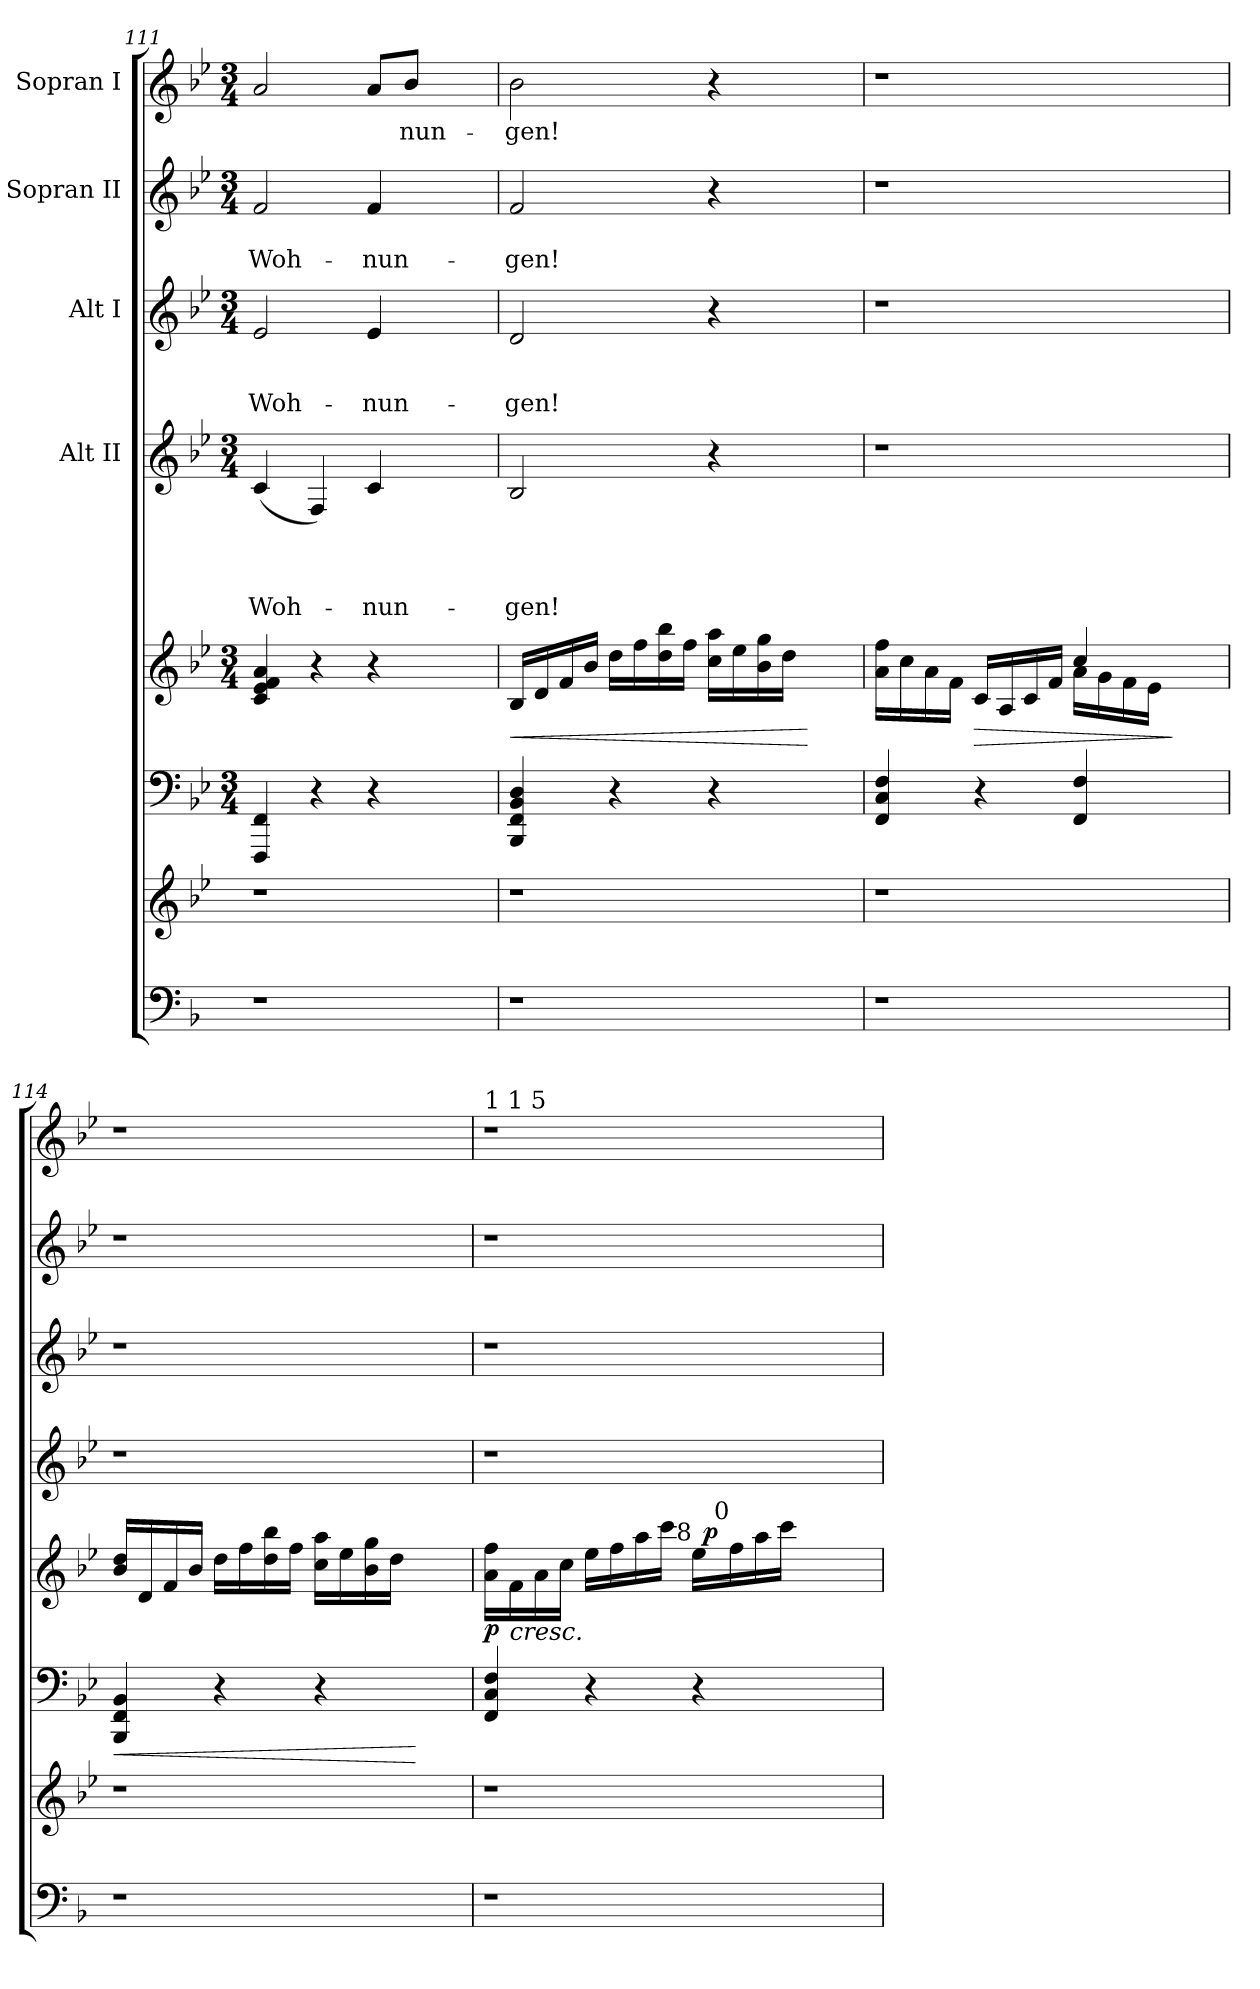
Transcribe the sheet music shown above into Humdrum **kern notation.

**kern	**kern	**kern	**dynam	**kern	**dynam	**kern	**text	**text	**text	**text	**kern	**text	**text	**text	**kern	**text	**text	**kern	**text
*part8	*part7	*part6	*part6	*part5	*part5	*part4	*part4	*part4	*part4	*part4	*part3	*part3	*part3	*part3	*part2	*part2	*part2	*part1	*part1
*staff8	*staff7	*staff6	*staff6	*staff5	*staff5	*staff4	*staff4	*staff4	*staff4	*staff4	*staff3	*staff3	*staff3	*staff3	*staff2	*staff2	*staff2	*staff1	*staff1
*	*	*	*	*	*	*I"Alt II	*	*	*	*	*I"Alt I	*	*	*	*I"Sopran II	*	*	*I"Sopran I	*
!!LO:PB:g=z
*clefF4	*clefG2	*clefF4	*	*clefG2	*	*clefG2	*	*	*	*	*clefG2	*	*	*	*clefG2	*	*	*clefG2	*
*k[b-]	*k[b-e-]	*k[b-e-]	*	*k[b-e-]	*	*k[b-e-]	*	*	*	*	*k[b-e-]	*	*	*	*k[b-e-]	*	*	*k[b-e-]	*
*F:	*B-:	*B-:	*	*B-:	*	*B-:	*	*	*	*	*B-:	*	*	*	*B-:	*	*	*B-:	*
*	*	*M3/4	*	*M3/4	*	*M3/4	*	*	*	*	*M3/4	*	*	*	*M3/4	*	*	*M3/4	*
=111	=111	=111	=111	=111	=111	=111	=111	=111	=111	=111	=111	=111	=111	=111	=111	=111	=111	=111	=111
!	!	!	!	!	!	!	!	!	!	!LO:LY:b	!	!	!	!LO:LY:b	!	!	!LO:LY:b	!	!
1r	1r	4FFF/ 4FF/	.	4c/ 4e-/ 4f/ 4a/	.	(<4c/	.	.	.	Woh-	2e-/	.	.	Woh-	2f/	.	Woh-	2a/	.
.	.	4r	.	4r	.	4F/)	.	.	.	.	.	.	.	.	.	.	.	.	.
!	!	!	!	!	!	!	!	!	!	!LO:LY:b	!	!	!	!LO:LY:b	!	!	!LO:LY:b	!	!
.	.	4r	.	4r	.	4c/	.	.	.	-nun-	4e-/	.	.	-nun-	4f/	.	-nun-	8a/L	.
!	!	!	!	!	!	!	!	!	!	!	!	!	!	!	!	!	!	!	!LO:LY:b
.	.	.	.	.	.	.	.	.	.	.	.	.	.	.	.	.	.	8b-/J	-nun-
.	.	4ryy	.	4ryy	.	4ryy	.	.	.	.	4ryy	.	.	.	4ryy	.	.	4ryy	.
=112	=112	=112	=112	=112	=112	=112	=112	=112	=112	=112	=112	=112	=112	=112	=112	=112	=112	=112	=112
!	!	!	!	!	!LO:HP:b	!	!	!	!	!LO:LY:b	!	!	!	!LO:LY:b	!	!	!LO:LY:b	!	!LO:LY:b
1r	1r	4BBB-/ 4FF/ 4BB-/ 4D/	.	16B-/LL	<	2B-/	.	.	.	-gen!	2d/	.	.	-gen!	2f/	.	-gen!	2b-\	-gen!
.	.	.	.	16d/	.	.	.	.	.	.	.	.	.	.	.	.	.	.	.
.	.	.	.	16f/	.	.	.	.	.	.	.	.	.	.	.	.	.	.	.
.	.	.	.	16b-/JJ	.	.	.	.	.	.	.	.	.	.	.	.	.	.	.
.	.	4r	.	16dd\LL	.	.	.	.	.	.	.	.	.	.	.	.	.	.	.
.	.	.	.	16ff\	.	.	.	.	.	.	.	.	.	.	.	.	.	.	.
.	.	.	.	16dd\ 16bb-\	.	.	.	.	.	.	.	.	.	.	.	.	.	.	.
.	.	.	.	16ff\JJ	.	.	.	.	.	.	.	.	.	.	.	.	.	.	.
.	.	4r	.	16cc\ 16aa\LL	.	4r	.	.	.	.	4r	.	.	.	4r	.	.	4r	.
.	.	.	.	16ee-\	.	.	.	.	.	.	.	.	.	.	.	.	.	.	.
.	.	.	.	16b-\ 16gg\	.	.	.	.	.	.	.	.	.	.	.	.	.	.	.
.	.	.	.	16dd\JJ	.	.	.	.	.	.	.	.	.	.	.	.	.	.	.
.	.	4ryy	.	4ryy	[	4ryy	.	.	.	.	4ryy	.	.	.	4ryy	.	.	4ryy	.
=113	=113	=113	=113	=113	=113	=113	=113	=113	=113	=113	=113	=113	=113	=113	=113	=113	=113	=113	=113
*	*	*	*	*^	*	*	*	*	*	*	*	*	*	*	*	*	*	*	*
!	!	!	!	!	!	!	!LO:N:vis=1	!	!	!	!	!LO:N:vis=1	!	!	!	!LO:N:vis=1	!	!	!LO:N:vis=1	!
1r	1r	4FF/ 4C/ 4F/	.	4ryy	16a\ 16ff\LL	.	2.r	.	.	.	.	2.r	.	.	.	2.r	.	.	2.r	.
.	.	.	.	.	16cc\	.	.	.	.	.	.	.	.	.	.	.	.	.	.	.
.	.	.	.	.	16a\	.	.	.	.	.	.	.	.	.	.	.	.	.	.	.
.	.	.	.	.	16f\JJ	.	.	.	.	.	.	.	.	.	.	.	.	.	.	.
!	!	!	!	!	!	!LO:HP:b	!	!	!	!	!	!	!	!	!	!	!	!	!	!
.	.	4r	.	16c/LL	4ryy	>	.	.	.	.	.	.	.	.	.	.	.	.	.	.
.	.	.	.	16A/	.	.	.	.	.	.	.	.	.	.	.	.	.	.	.	.
.	.	.	.	16c/	.	.	.	.	.	.	.	.	.	.	.	.	.	.	.	.
.	.	.	.	16f/JJ	.	.	.	.	.	.	.	.	.	.	.	.	.	.	.	.
.	.	4FF/ 4F/	.	4cc/	16a\LL	.	.	.	.	.	.	.	.	.	.	.	.	.	.	.
.	.	.	.	.	16g\	.	.	.	.	.	.	.	.	.	.	.	.	.	.	.
.	.	.	.	.	16f\	.	.	.	.	.	.	.	.	.	.	.	.	.	.	.
.	.	.	.	.	16e-\JJ	.	.	.	.	.	.	.	.	.	.	.	.	.	.	.
.	.	4ryy	.	4ryy	4ryy	]	4ryy	.	.	.	.	4ryy	.	.	.	4ryy	.	.	4ryy	.
=114	=114	=114	=114	=114	=114	=114	=114	=114	=114	=114	=114	=114	=114	=114	=114	=114	=114	=114	=114	=114
!	!	!	!LO:HP:b	!	!	!	!LO:N:vis=1	!	!	!	!	!LO:N:vis=1	!	!	!	!LO:N:vis=1	!	!	!LO:N:vis=1	!
*	*	*	*	*v	*v	*	*	*	*	*	*	*	*	*	*	*	*	*	*	*
1r	1r	4BBB-/ 4FF/ 4BB-/	<	16b-/ 16dd/LL	.	2.r	.	.	.	.	2.r	.	.	.	2.r	.	.	2.r	.
.	.	.	.	16d/	.	.	.	.	.	.	.	.	.	.	.	.	.	.	.
.	.	.	.	16f/	.	.	.	.	.	.	.	.	.	.	.	.	.	.	.
.	.	.	.	16b-/JJ	.	.	.	.	.	.	.	.	.	.	.	.	.	.	.
.	.	4r	.	16dd\LL	.	.	.	.	.	.	.	.	.	.	.	.	.	.	.
.	.	.	.	16ff\	.	.	.	.	.	.	.	.	.	.	.	.	.	.	.
.	.	.	.	16dd\ 16bb-\	.	.	.	.	.	.	.	.	.	.	.	.	.	.	.
.	.	.	.	16ff\JJ	.	.	.	.	.	.	.	.	.	.	.	.	.	.	.
.	.	4r	.	16cc\ 16aa\LL	.	.	.	.	.	.	.	.	.	.	.	.	.	.	.
.	.	.	.	16ee-\	.	.	.	.	.	.	.	.	.	.	.	.	.	.	.
.	.	.	.	16b-\ 16gg\	.	.	.	.	.	.	.	.	.	.	.	.	.	.	.
.	.	.	.	16dd\JJ	.	.	.	.	.	.	.	.	.	.	.	.	.	.	.
.	.	4ryy	[	4ryy	.	4ryy	.	.	.	.	4ryy	.	.	.	4ryy	.	.	4ryy	.
!!LO:LB:g=z
=115	=115	=115	=115	=115	=115	=115	=115	=115	=115	=115	=115	=115	=115	=115	=115	=115	=115	=115	=115
!	!	!	!	!	!	!	!	!	!	!	!	!	!	!	!	!	!	!LO:TX:a:t=1 1 5	!
!	!	!	!LO:DY:a	!	!	!LO:N:vis=1	!	!	!	!	!LO:N:vis=1	!	!	!	!LO:N:vis=1	!	!	!LO:N:vis=1	!
*	*	*	*	*^	*	*	*	*	*	*	*	*	*	*	*	*	*	*	*
*	*	*	*	*	*^	*	*	*	*	*	*	*	*	*	*	*	*	*	*	*
*	*	*	*	*	*	*^	*	*	*	*	*	*	*	*	*	*	*	*	*	*	*
1r	1r	4FF/ 4C/ 4F/	p	16a\ 16ff\LL	2ryy	4...ryy	2ryy	.	2.r	.	.	.	.	2.r	.	.	.	2.r	.	.	2.r	.
!	!	!	!	!	!	!	!	!LO:HP:b	!	!	!	!	!	!	!	!	!	!	!	!	!	!
.	.	.	.	16f\	.	.	.	<	.	.	.	.	.	.	.	.	.	.	.	.	.	.
.	.	.	.	16a\	.	.	.	.	.	.	.	.	.	.	.	.	.	.	.	.	.	.
.	.	.	.	16cc\JJ	.	.	.	.	.	.	.	.	.	.	.	.	.	.	.	.	.	.
.	.	4r	.	16ee-\LL	.	.	.	.	.	.	.	.	.	.	.	.	.	.	.	.	.	.
.	.	.	.	16ff\	.	.	.	.	.	.	.	.	.	.	.	.	.	.	.	.	.	.
.	.	.	.	16aa\	.	.	.	.	.	.	.	.	.	.	.	.	.	.	.	.	.	.
.	.	.	.	16ccc\JJ	.	.	.	.	.	.	.	.	.	.	.	.	.	.	.	.	.	.
!	!	!	!	!	!	!LO:TX:a:t=8	!	!	!	!	!	!	!	!	!	!	!	!	!	!	!	!
.	.	.	.	.	.	2ryy	.	.	.	.	.	.	.	.	.	.	.	.	.	.	.	.
.	.	4r	.	16ee-\LL	64ryy	.	32ryy	.	.	.	.	.	.	.	.	.	.	.	.	.	.	.
!	!	!	!	!	!	!	!	!LO:DY:a	!	!	!	!	!	!	!	!	!	!	!	!	!	!
.	.	.	.	.	4ryy	.	.	p	.	.	.	.	.	.	.	.	.	.	.	.	.	.
!	!	!	!	!	!	!	!LO:TX:a:t=0	!	!	!	!	!	!	!	!	!	!	!	!	!	!	!
.	.	.	.	.	.	.	4...ryy	.	.	.	.	.	.	.	.	.	.	.	.	.	.	.
.	.	.	.	16ff\	.	.	.	.	.	.	.	.	.	.	.	.	.	.	.	.	.	.
.	.	.	.	16aa\	.	.	.	.	.	.	.	.	.	.	.	.	.	.	.	.	.	.
.	.	.	.	16ccc\JJ	.	.	.	.	.	.	.	.	.	.	.	.	.	.	.	.	.	.
.	.	4ryy	.	4ryy	.	.	.	[	4ryy	.	.	.	.	4ryy	.	.	.	4ryy	.	.	4ryy	.
.	.	.	.	.	8...ryy	.	.	.	.	.	.	.	.	.	.	.	.	.	.	.	.	.
.	.	.	.	.	.	32ryy	.	.	.	.	.	.	.	.	.	.	.	.	.	.	.	.
*	*	*	*	*v	*v	*v	*v	*	*	*	*	*	*	*	*	*	*	*	*	*	*	*
=	=	=	=	=	=	=	=	=	=	=	=	=	=	=	=	=	=	=	=
*-	*-	*-	*-	*-	*-	*-	*-	*-	*-	*-	*-	*-	*-	*-	*-	*-	*-	*-	*-
